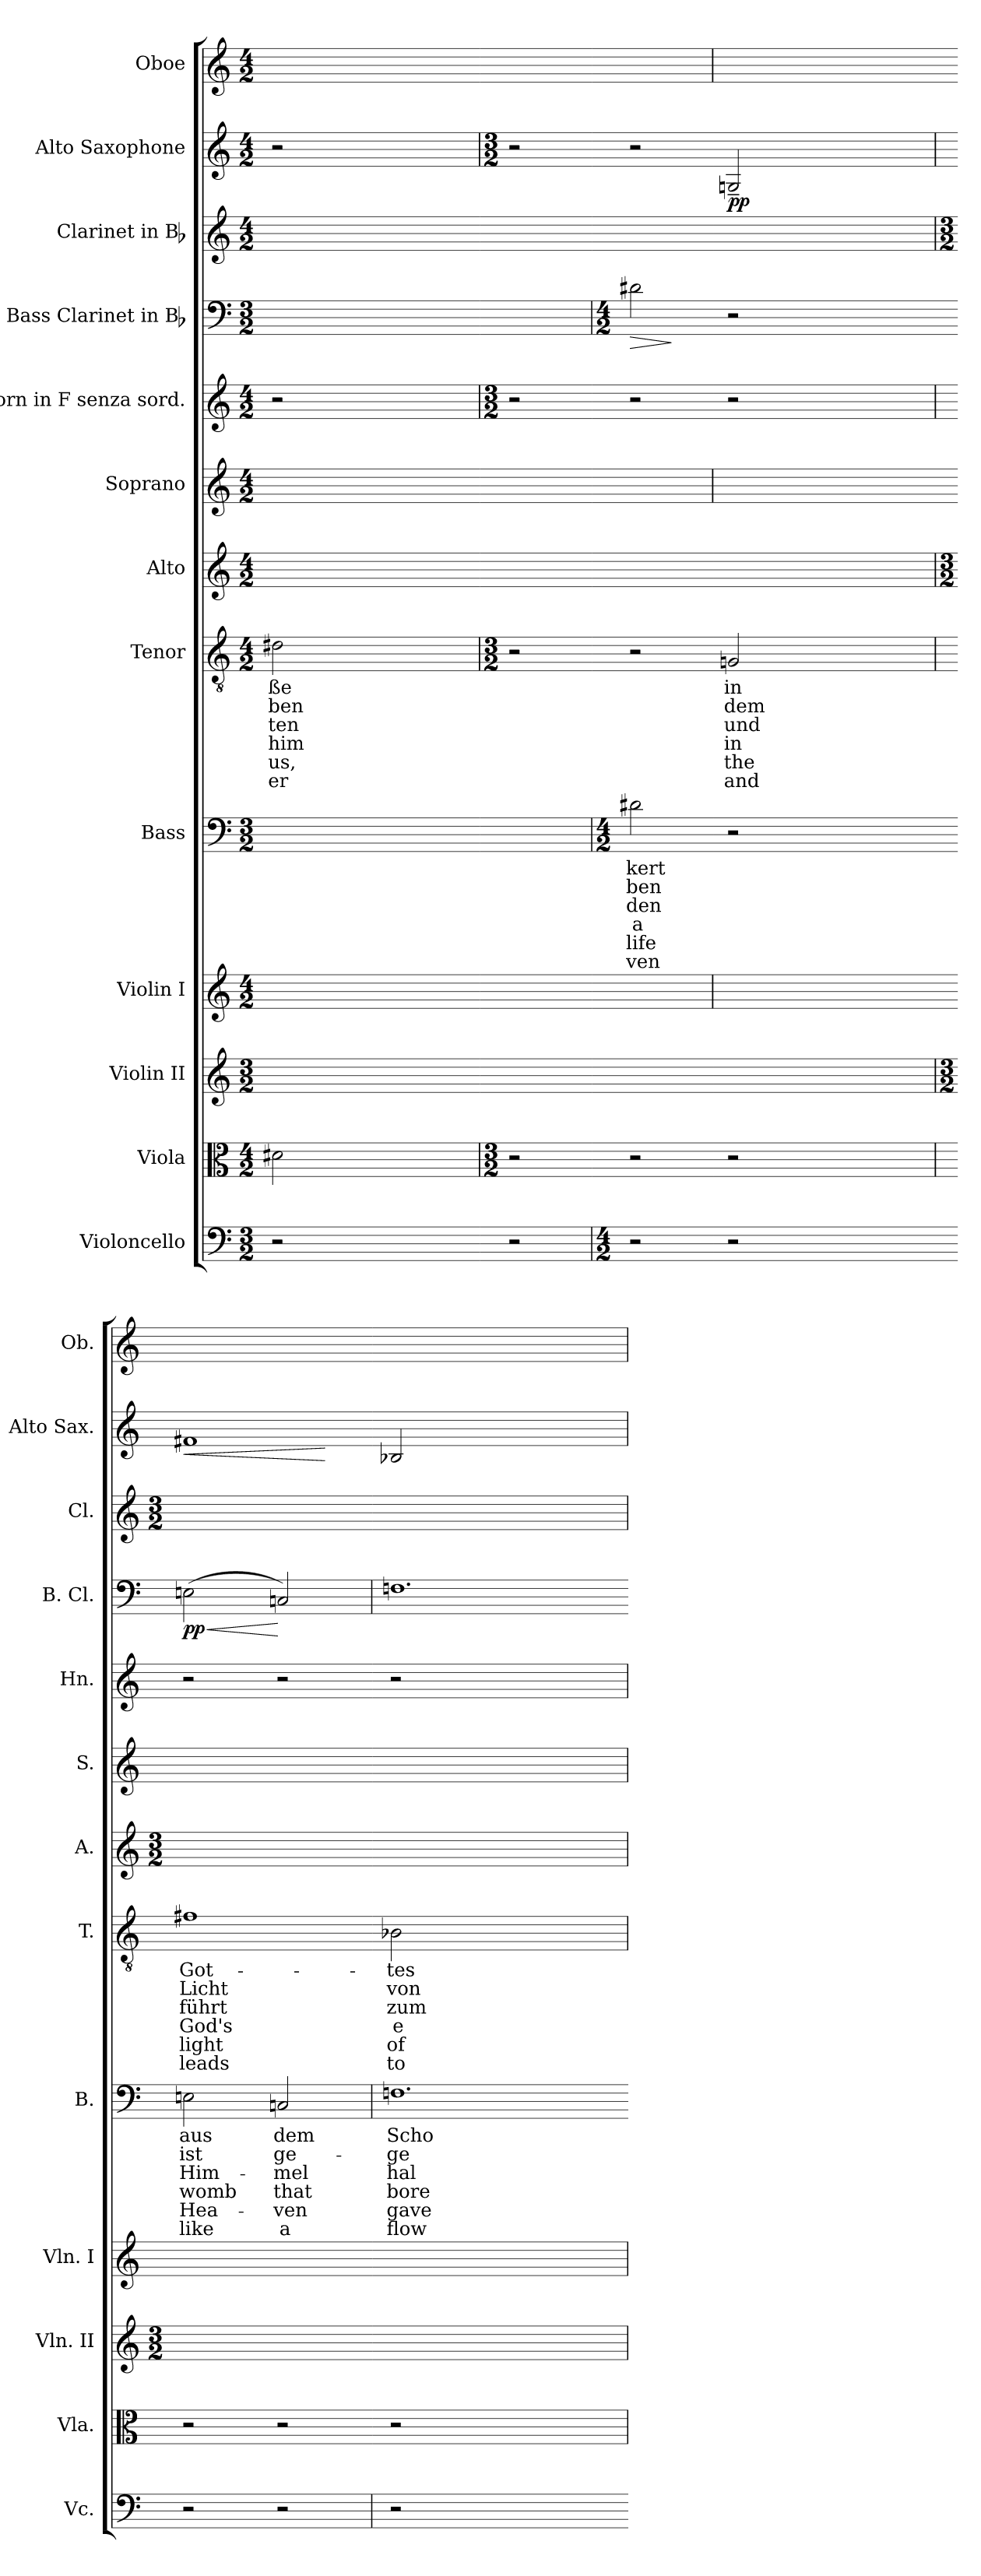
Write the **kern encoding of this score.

**kern	**kern	**kern	**kern	**kern	**text	**text	**text	**text	**text	**text	**kern	**text	**text	**text	**text	**text	**text	**kern	**kern	**kern	**kern	**dynam	**kern	**kern	**dynam	**kern
*part13	*part12	*part11	*part10	*part9	*part9	*part9	*part9	*part9	*part9	*part9	*part8	*part8	*part8	*part8	*part8	*part8	*part8	*part7	*part6	*part5	*part4	*part4	*part3	*part2	*part2	*part1
*staff13	*staff12	*staff11	*staff10	*staff9	*staff9	*staff9	*staff9	*staff9	*staff9	*staff9	*staff8	*staff8	*staff8	*staff8	*staff8	*staff8	*staff8	*staff7	*staff6	*staff5	*staff4	*staff4	*staff3	*staff2	*staff2	*staff1
*I"Violoncello	*I"Viola	*I"Violin II	*I"Violin I	*I"Bass	*	*	*	*	*	*	*I"Tenor	*	*	*	*	*	*	*I"Alto	*I"Soprano	*I"Horn in F senza sord.	*I"Bass Clarinet in Bb	*	*I"Clarinet in Bb	*I"Alto Saxophone	*	*I"Oboe
*I'Vc.	*I'Vla.	*I'Vln. II	*I'Vln. I	*I'B.	*	*	*	*	*	*	*I'T.	*	*	*	*	*	*	*I'A.	*I'S.	*I'Hn.	*I'B. Cl.	*	*I'Cl.	*I'Alto Sax.	*	*I'Ob.
*clefF4	*clefC3	*clefG2	*clefG2	*clefF4	*	*	*	*	*	*	*clefGv2	*	*	*	*	*	*	*clefG2	*clefG2	*clefG2	*clefF4	*	*clefG2	*clefG2	*	*clefG2
*k[]	*k[]	*k[]	*k[]	*k[]	*	*	*	*	*	*	*k[]	*	*	*	*	*	*	*k[]	*k[]	*	*	*	*	*	*	*k[]
*M3/2	*M4/2	*M3/2	*M4/2	*M3/2	*	*	*	*	*	*	*M4/2	*	*	*	*	*	*	*M4/2	*M4/2	*M4/2	*M3/2	*	*M4/2	*M4/2	*	*M4/2
=	=	=	=	=	=	=	=	=	=	=	=	=	=	=	=	=	=	=	=	=	=	=	=	=	=	=
2r	2d#X	1.ryy	2ryy	1.ryy	.	.	.	.	.	.	2d#X	-ße	-ben	-ten	him	us,	er	1.ryy	2ryy	2r	1.ryy	.	2ryy	2r	.	2ryy
1ryy	1ryy	.	1ryy	.	.	.	.	.	.	.	1ryy	.	.	.	.	.	.	.	1ryy	1ryy	.	.	1ryy	1ryy	.	1ryy
=-	=	=-	=-	=-	=-	=-	=-	=-	=-	=-	=	=-	=-	=-	=-	=-	=-	=-	=-	=	=-	=-	=-	=	=-	=-
*	*M3/2	*	*	*	*	*	*	*	*	*	*M3/2	*	*	*	*	*	*	*	*	*M3/2	*	*	*	*M3/2	*	*
2r	2r	2ryy	2ryy	2ryy	.	.	.	.	.	.	2r	.	.	.	.	.	.	2ryy	2ryy	2r	2ryy	.	2ryy	2r	.	2ryy
=6	=6-	=6-	=6-	=6	=6-	=6-	=6-	=6-	=6-	=6-	=6-	=6-	=6-	=6-	=6-	=6-	=6-	=6-	=6-	=6-	=6	=6-	=6-	=6-	=6-	=6-
*M4/2	*	*	*	*M4/2	*	*	*	*	*	*	*	*	*	*	*	*	*	*	*	*	*M4/2	*	*	*	*	*
!	!	!	!	!	!	!	!	!	!	!	!	!	!	!	!	!	!	!	!	!	!	!LO:HP:b	!	!	!	!
2r	2r	2ryy	2ryy	2d#X	-kert	-ben	den	a	life	ven	2r	.	.	.	.	.	.	2ryy	2ryy	2r	2d#X	>	2ryy	2r	.	2ryy
.	.	.	.	.	.	.	.	.	.	.	.	.	.	.	.	.	.	.	.	.	.	]	.	.	.	.
=-	=-	=-	=	=-	=	=	=	=	=	=	=-	=	=	=	=	=	=	=-	=	=-	=-	=	=-	=-	=	=
2r	2r	2ryy	2ryy	2r	.	.	.	.	.	.	2Gn	in	dem	und	in	the	and	2ryy	1.ryy	2r	2r	.	2ryy	2Gn~	pp	1.ryy
1ryy	1ryy	1ryy	1ryy	1ryy	.	.	.	.	.	.	1ryy	.	.	.	.	.	.	1ryy	.	1ryy	1ryy	.	1ryy	1ryy	.	.
=-	=	=	=-	=-	=-	=-	=-	=-	=-	=-	=	=-	=-	=-	=-	=-	=-	=	=-	=	=-	=-	=	=	=-	=-
*	*	*M3/2	*	*	*	*	*	*	*	*	*	*	*	*	*	*	*	*M3/2	*	*	*	*	*M3/2	*	*	*
!	!	!	!	!	!	!	!	!	!	!	!	!	!	!	!	!	!	!	!	!	!	!LO:HP:b	!	!	!LO:HP:b	!
2r	2r	2ryy	2ryy	2En	aus	ist	Him-	womb	Hea-	like	1f#X	Got-	Licht	führt	God's	light	leads	2ryy	1ryy	2r	(2En	< pp	2ryy	1f#X	<	1ryy
2r	2r	2ryy	2ryy	2Cn	dem	ge-	-mel	that	ven	a	.	.	.	.	.	.	.	2ryy	.	2r	2Cn)	[	2ryy	.	.	.
.	.	.	.	.	.	.	.	.	.	.	.	.	.	.	.	.	.	.	.	.	.	.	.	.	[	.
=7	=7-	=7-	=7-	=7	=7-	=7-	=7-	=7-	=7-	=7-	=7-	=7-	=7-	=7-	=7-	=7-	=7-	=7-	=7-	=7-	=7	=7-	=7-	=7-	=7-	=7-
2r	2r	2ryy	2ryy	1.Fn	Scho-	-ge-	hal-	bore	gave	flow-	2B-X	-tes	von	zum	e-	of	to	2ryy	2ryy	2r	1.Fn	.	2ryy	2B-X	.	2ryy
1ryy	1ryy	1ryy	1ryy	.	.	.	.	.	.	.	1ryy	.	.	.	.	.	.	1ryy	1ryy	1ryy	.	.	1ryy	1ryy	.	1ryy
=-	=	=	=	=-	=	=	=	=	=	=	=	=	=	=	=	=	=	=	=	=	=-	=	=	=	=	=
*-	*-	*-	*-	*-	*-	*-	*-	*-	*-	*-	*-	*-	*-	*-	*-	*-	*-	*-	*-	*-	*-	*-	*-	*-	*-	*-
